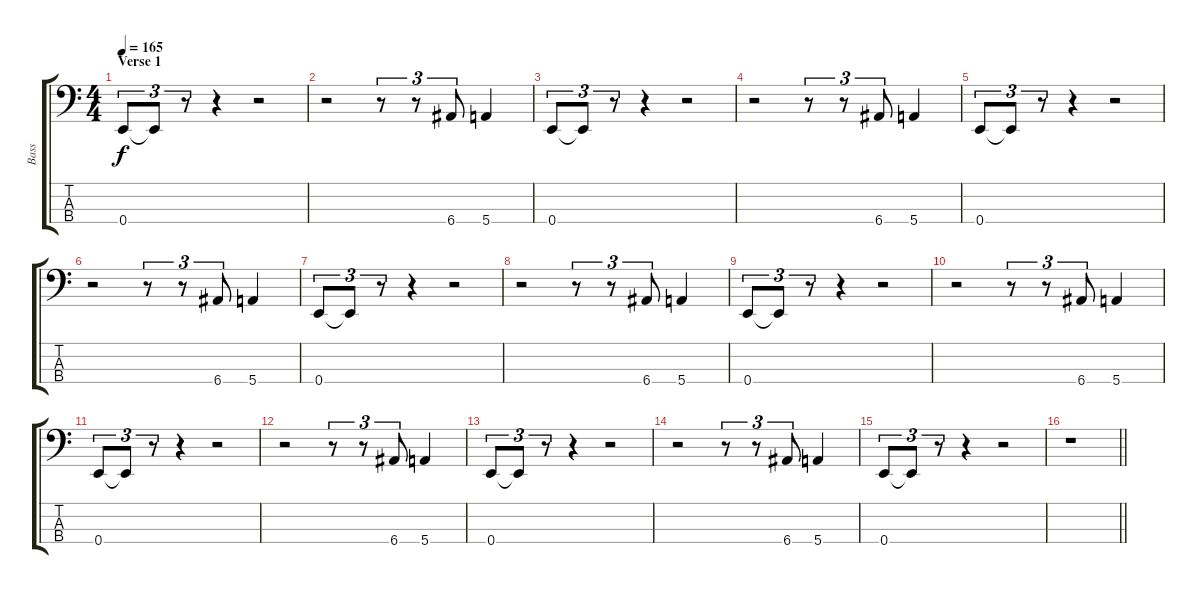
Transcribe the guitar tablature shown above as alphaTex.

\track ("Bass" "Bass") {instrument electricbassfinger}
\staff {score tabs}
\tuning (G2 D2 A1 E1) {hide}
\ts (4 4)
\section ("" "Verse 1")
\tempo 165
\clef f4
\ks c
0.4.8{tu (3 2) dy f} 0.4{t}.8{tu (3 2)} r.8{tu (3 2)} r.4 r.2 |
r.2 r.8{tu (3 2)} r.8{tu (3 2)} 6.4.8{tu (3 2)} 5.4.4 |
0.4.8{tu (3 2)} 0.4{t}.8{tu (3 2)} r.8{tu (3 2)} r.4 r.2 |
r.2 r.8{tu (3 2)} r.8{tu (3 2)} 6.4.8{tu (3 2)} 5.4.4 |
0.4.8{tu (3 2)} 0.4{t}.8{tu (3 2)} r.8{tu (3 2)} r.4 r.2 |
r.2 r.8{tu (3 2)} r.8{tu (3 2)} 6.4.8{tu (3 2)} 5.4.4 |
0.4.8{tu (3 2)} 0.4{t}.8{tu (3 2)} r.8{tu (3 2)} r.4 r.2 |
r.2 r.8{tu (3 2)} r.8{tu (3 2)} 6.4.8{tu (3 2)} 5.4.4 |
0.4.8{tu (3 2)} 0.4{t}.8{tu (3 2)} r.8{tu (3 2)} r.4 r.2 |
r.2 r.8{tu (3 2)} r.8{tu (3 2)} 6.4.8{tu (3 2)} 5.4.4 |
0.4.8{tu (3 2)} 0.4{t}.8{tu (3 2)} r.8{tu (3 2)} r.4 r.2 |
r.2 r.8{tu (3 2)} r.8{tu (3 2)} 6.4.8{tu (3 2)} 5.4.4 |
0.4.8{tu (3 2)} 0.4{t}.8{tu (3 2)} r.8{tu (3 2)} r.4 r.2 |
r.2 r.8{tu (3 2)} r.8{tu (3 2)} 6.4.8{tu (3 2)} 5.4.4 |
0.4.8{tu (3 2)} 0.4{t}.8{tu (3 2)} r.8{tu (3 2)} r.4 r.2 |
\barLineRight lightlight
r.1
